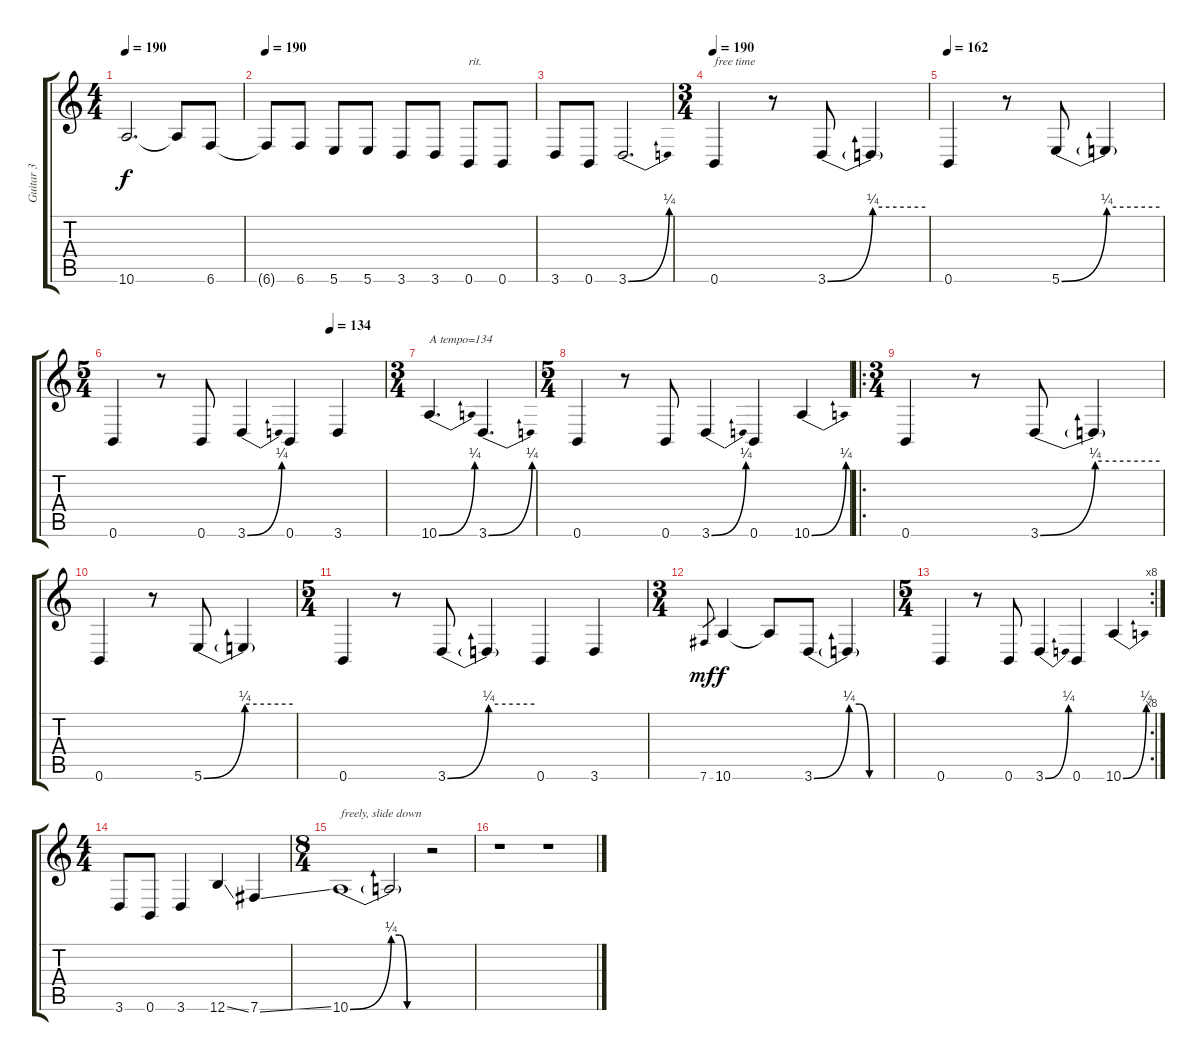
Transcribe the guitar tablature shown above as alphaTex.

\track ("Guitar 3" "Guitar 3") {instrument distortionguitar}
\staff {score tabs}
\tuning (E4 B3 G3 D3 A2 B1) {hide}
\ts (4 4)
\tempo 190
\clef g2
\ks c
10.6{t}.2{d dy f} 10.6{t}.8 6.6.8 |
\tempo 190
6.6{t}.8 6.6.8 5.6.8 5.6.8 3.6.8 3.6.8 0.6.8{txt "rit."} 0.6.8 |
3.6.8 0.6.8 3.6{be (bend 0 0 60 1)}.2{d} |
\ts (3 4)
\tempo 190
0.6.4{txt "free time"} r.8 3.6{be (bend 0 0 60 1)}.8 3.6{be (hold 0 1 60 1) t}.4 |
\tempo 162
0.6.4 r.8 5.6{be (bend 0 0 60 1)}.8 5.6{be (hold 0 1 60 1) t}.4 |
\ts (5 4)
\tempo (134 0.8)
0.6.4 r.8 0.6.8 3.6{be (bend 0 0 60 1)}.4 0.6.4 3.6.4 |
\ts (3 4)
10.6{be (bend 0 0 60 1)}.4{d txt "A tempo=134"} 3.6{be (bend 0 0 60 1)}.4{d} |
\ts (5 4)
0.6.4 r.8 0.6.8 3.6{be (bend 0 0 60 1)}.4 0.6.4 10.6{be (bend 0 0 60 1)}.4 |
\ro
\ts (3 4)
0.6.4 r.8 3.6{be (bend 0 0 60 1)}.8 3.6{be (hold 0 1 60 1) t}.4 |
0.6.4 r.8 5.6{be (bend 0 0 60 1)}.8 5.6{be (hold 0 1 60 1) t}.4 |
\ts (5 4)
0.6.4 r.8 3.6{be (bend 0 0 60 1)}.8 3.6{be (hold 0 1 60 1) t}.4 0.6.4 3.6.4 |
\ts (3 4)
7.6.8{gr dy mf} 10.6.4{dy f} 10.6{t}.8 3.6{be (bend 0 0 60 1)}.8 3.6{be (custom 0 1 15 1 30 0 60 0) t}.4 |
\rc 8
\ts (5 4)
0.6.4 r.8 0.6.8 3.6{be (bend 0 0 60 1)}.4 0.6.4 10.6{be (bend 0 0 60 1)}.4 |
\ts (4 4)
3.6.8 0.6.8 3.6.4 12.6{ss}.4 7.6{ss}.4 |
\ts (8 4)
10.6{be (bend 0 0 60 1)}.1{txt "freely, slide down"} 10.6{be (custom 0 1 15 1 30 0 60 0) t}.2 r.2 |
r.1 r.1
